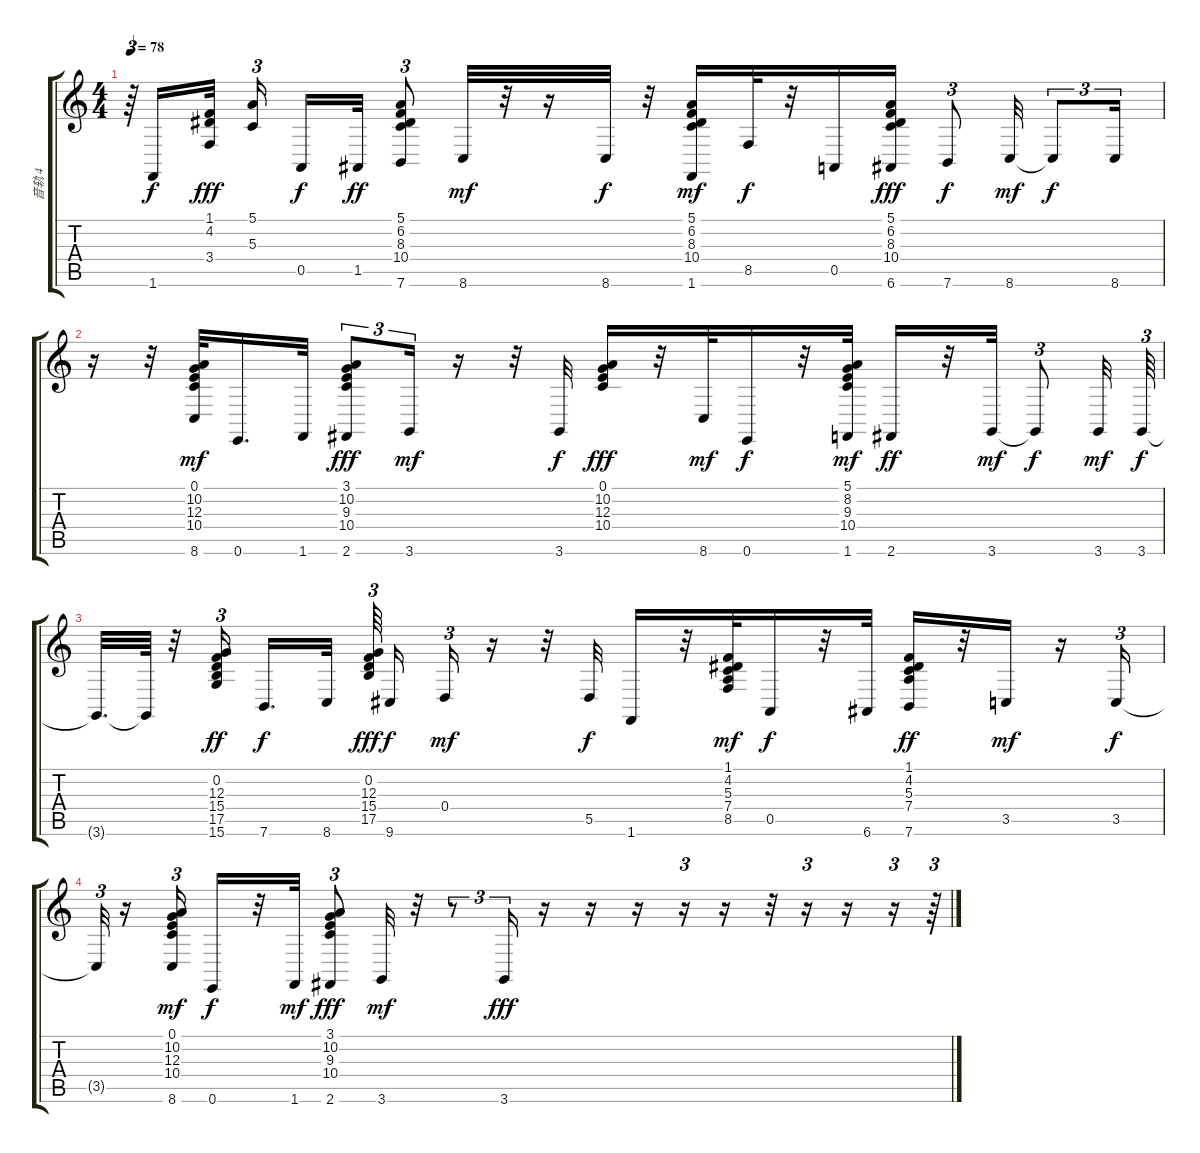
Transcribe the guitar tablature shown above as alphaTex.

\track ("音轨 4" "音轨 4") {instrument harmonica}
\staff {score tabs}
\tuning (E4 B3 G3 D3 A2 E2) {hide}
\ts (4 4)
\tempo 78
\clef g2
\ks c
r.64{tu (3 2) dy mf} 1.6.16{dy f} (1.1 4.2 3.4).32{dy fff beam splitsecondary} (5.1 5.3).16{tu (3 2) beam splitsecondary} 0.5.16{dy f} 1.5.32{dy ff} (5.1 6.2 8.3 10.4 7.6).8{tu (3 2)} 8.6.32{dy mf} r.32 r.16 8.6.32{dy f} r.32 (5.1 6.2 8.3 10.4 1.6).16{dy mf} 8.5.32{dy f} r.32 0.5.16 (5.1 6.2 8.3 10.4 6.6).16{dy fff} 7.6.8{tu (3 2) dy f} 8.6.32{dy mf} 8.6{t}.8{tu (3 2) dy f} 8.6.16{tu (3 2)} |
r.16 r.32 (0.1 10.2 12.3 10.4 8.6).32{dy mf} 0.6.16{d} 1.6.32 (3.1 10.2 9.3 10.4 2.6).8{tu (3 2) dy fff} 3.6.16{tu (3 2) dy mf} r.16 r.32 3.6.32{dy f} (0.1 10.2 12.3 10.4).16{dy fff} r.32 8.6.32{dy mf} 0.6.16{dy f} r.32 (5.1 8.2 9.3 10.4 1.6).32{dy mf} 2.6.16{dy ff} r.32 3.6.32{dy mf} 3.6{t}.8{tu (3 2) dy f} 3.6.32{dy mf} 3.6.64{tu (3 2) dy f} |
3.6{t}.32{d} 3.6{t}.64 r.32 (0.2 12.3 15.4 17.5 15.6).16{tu (3 2) dy ff beam splitsecondary} 7.6.16{d dy f} 8.6.32 (0.2 12.3 15.4 17.5).64{tu (3 2) dy fff beam splitsecondary} 9.6.16{dy f} 0.4.16{tu (3 2) dy mf} r.16 r.32 5.5.32{dy f} 1.6.16 r.32 (1.1 4.2 5.3 7.4 8.5).32{dy mf} 0.5.16{dy f} r.32 6.6.32 (1.1 4.2 5.3 7.4 7.6).16{dy ff} r.32 3.5.16{dy mf} r.16 3.5.16{tu (3 2) dy f} |
3.5{t}.32{tu (3 2)} r.16 (0.1 10.2 12.3 10.4 8.6).16{tu (3 2) dy mf} 0.6.16{dy f} r.32 1.6.32{dy mf} (3.1 10.2 9.3 10.4 2.6).8{tu (3 2) dy fff} 3.6.32{dy mf} r.32 r.8{tu (3 2)} 3.6.16{tu (3 2) dy fff} r.16 r.16 r.16 r.16{tu (3 2)} r.16 r.32 r.16{tu (3 2)} r.16 r.16{tu (3 2)} r.64{tu (3 2)}
